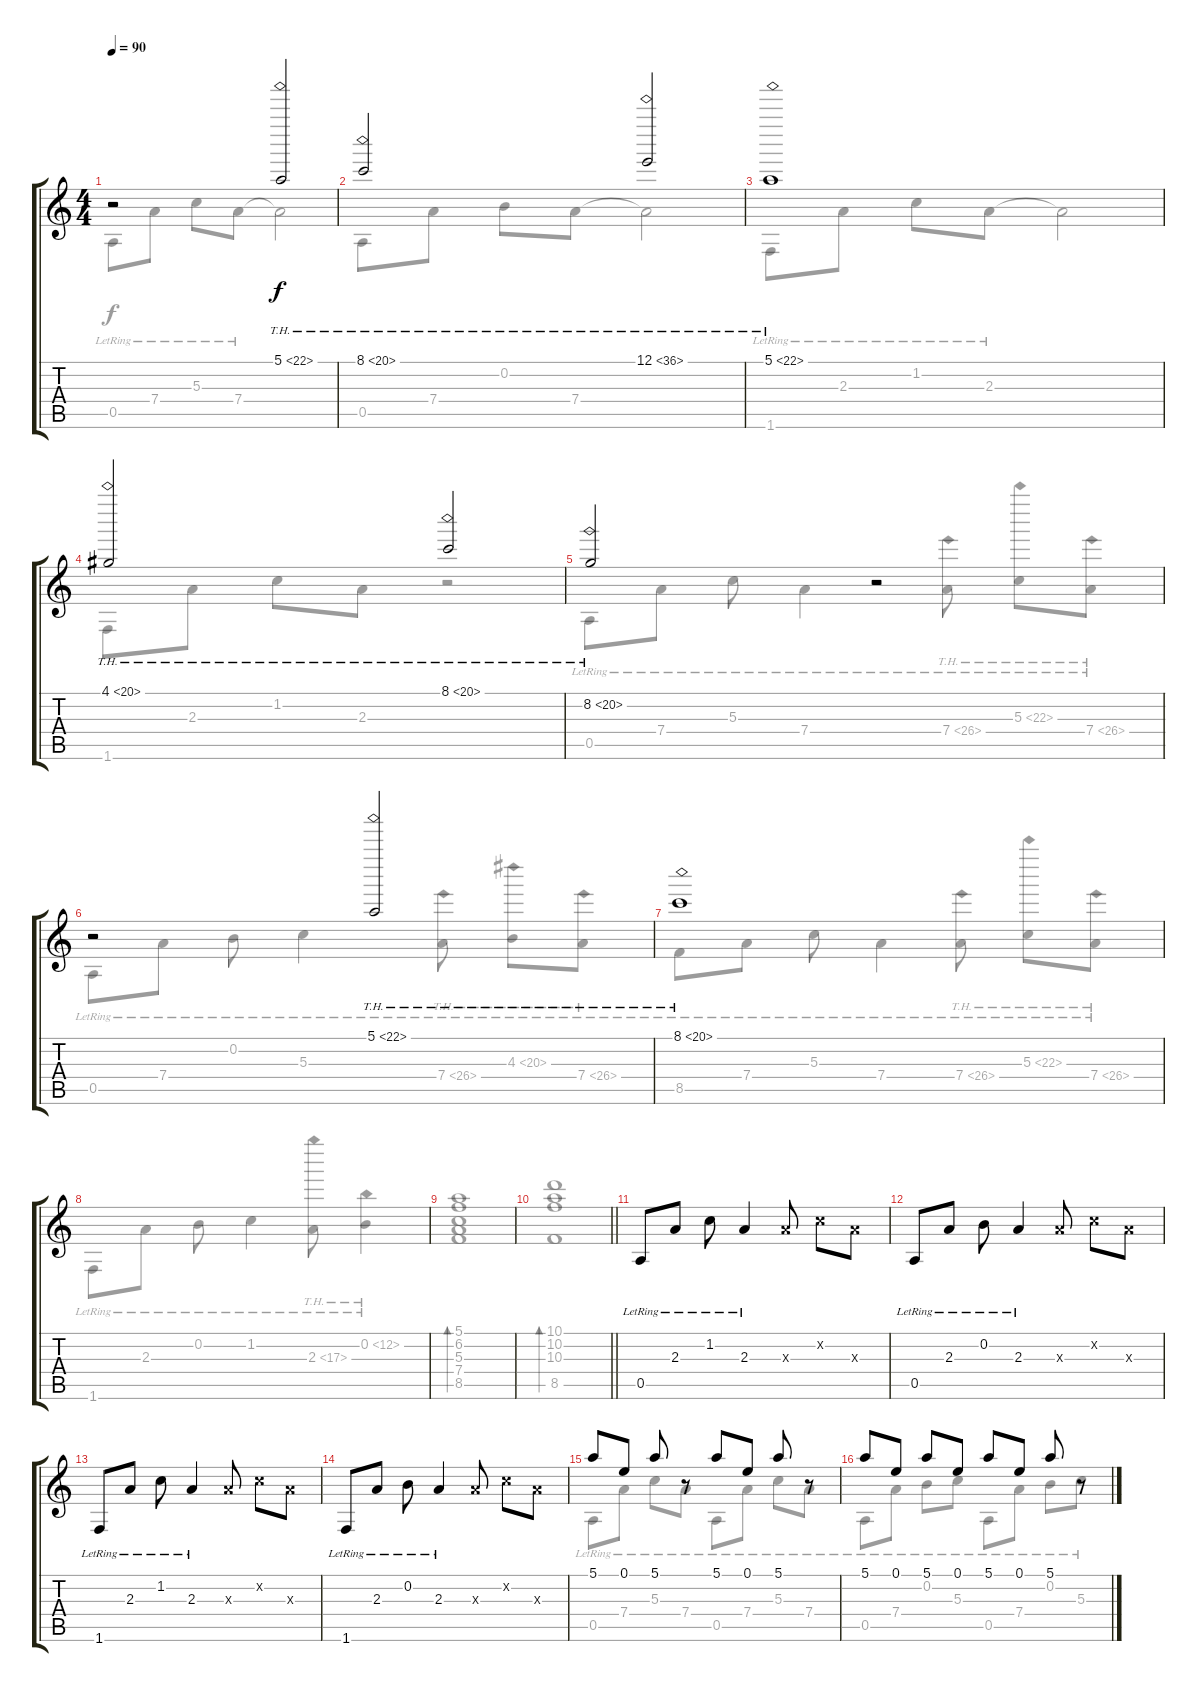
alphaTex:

\track "" {instrument acousticguitarnylon}
\staff {score tabs}
\tuning (E4 B3 G3 D3 A2 E2) {hide}
\voice
\ts (4 4)
\tempo 90
\clef g2
\ks aminor
r.2{dy f} 5.1{th 17}.2 |
8.1{th 12}.2 12.1{th 24}.2 |
5.1{th 17}.1 |
4.1{th 16}.2 8.1{th 12}.2 |
8.2{th 12}.2 r.2 |
r.2 5.1{th 17}.2 |
8.1{th 12}.1 |
|
|
\barLineRight lightlight
|
0.5{lr}.8 2.3{lr}.8 1.2{lr}.8 2.3{lr}.4 2.3{x}.8{instrument woodblock} 1.2{x}.8 2.3{x}.8 |
0.5{lr}.8{instrument acousticguitarnylon} 2.3{lr}.8 0.2{lr}.8 2.3{lr}.4 2.3{x}.8{instrument woodblock} 1.2{x}.8 2.3{x}.8 |
1.6{lr}.8{instrument acousticguitarnylon} 2.3{lr}.8 1.2{lr}.8 2.3{lr}.4 2.3{x}.8{instrument woodblock} 1.2{x}.8 2.3{x}.8 |
1.6{lr}.8{instrument acousticguitarnylon} 2.3{lr}.8 0.2{lr}.8 2.3{lr}.4 2.3{x}.8{instrument woodblock} 1.2{x}.8 2.3{x}.8 |
5.1.8{instrument acousticguitarnylon} 0.1.8 5.1.8 r.8 5.1.8 0.1.8 5.1.8 r.8 |
5.1.8 0.1.8 5.1.8 0.1.8 5.1.8 0.1.8 5.1.8 r.8
\voice
\clef g2
\ottava regular
\simile none
\ks aminor
0.5{lr}.8{dy f} 7.4{lr}.8 5.3{lr}.8 7.4{lr}.8 7.4{t}.2 |
0.5.8 7.4.8 0.2.8 7.4.8 7.4{t}.2 |
1.6{lr}.8 2.3{lr}.8 1.2{lr}.8 2.3{lr}.8 2.3{t}.2 |
1.6.8 2.3.8 1.2.8 2.3.8 r.2 |
0.5{lr}.8 7.4{lr}.8 5.3{lr}.8 7.4{lr}.4 7.4{th 19 lr}.8 5.3{th 17 lr}.8 7.4{th 19 lr}.8 |
0.5{lr}.8 7.4{lr}.8 0.2{lr}.8 5.3{lr}.4 7.4{th 19 lr}.8 4.3{th 16 lr}.8 7.4{th 19 lr}.8 |
8.5{lr}.8 7.4{lr}.8 5.3{lr}.8 7.4{lr}.4 7.4{th 19 lr}.8 5.3{th 17 lr}.8 7.4{th 19 lr}.8 |
1.6{lr}.8 2.3{lr}.8 0.2{lr}.8 1.2{lr}.4 2.3{th 15 lr}.8 0.2{th 12 lr}.4 |
(5.1 6.2 5.3 7.4 8.5).1{bd 240} |
\barLineRight lightlight
(10.1 10.2 10.3 8.5).1{bd 240} |
|
|
|
|
0.5{lr}.8 7.4{lr}.8 5.3{lr}.8 7.4{lr}.8 0.5{lr}.8 7.4{lr}.8 5.3{lr}.8 7.4{lr}.8 |
0.5{lr}.8 7.4{lr}.8 0.2{lr}.8 5.3{lr}.8 0.5{lr}.8 7.4{lr}.8 0.2{lr}.8 5.3{lr}.8
